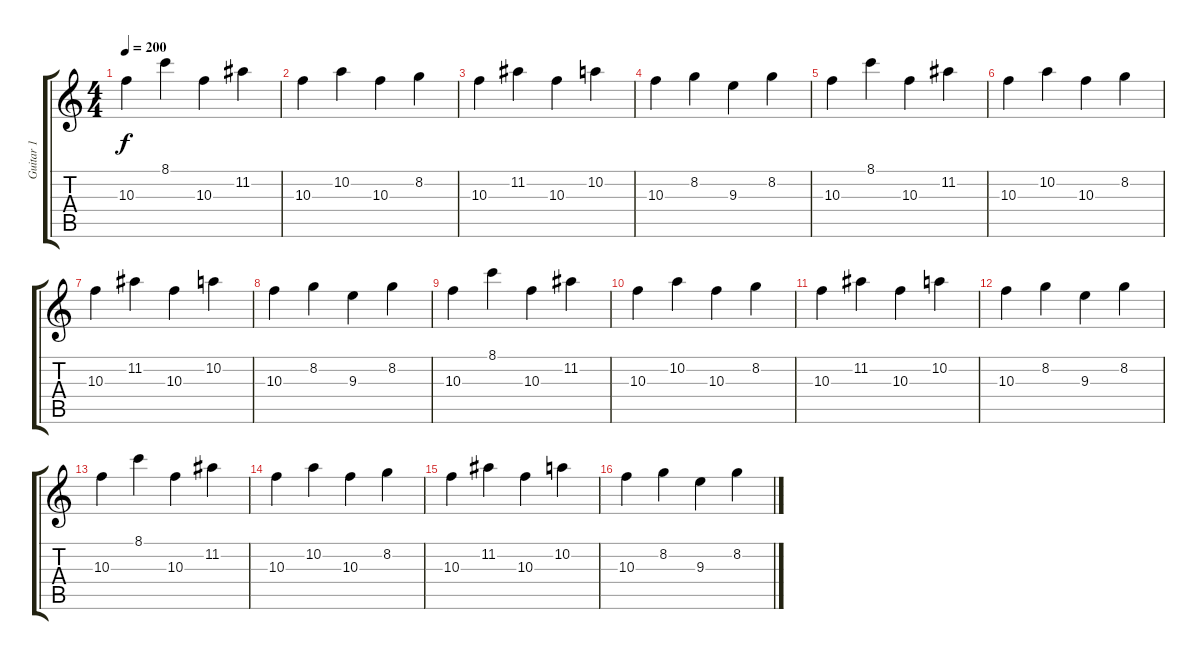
\track ("Guitar 1" "Guitar 1") {instrument acousticguitarsteel}
\staff {score tabs}
\tuning (E4 B3 G3 D3 A2 E2) {hide}
\ts (4 4)
\tempo 200
\clef g2
\ks c
10.3.4{dy f} 8.1.4 10.3.4 11.2.4 |
10.3.4 10.2.4 10.3.4 8.2.4 |
10.3.4 11.2.4 10.3.4 10.2.4 |
10.3.4 8.2.4 9.3.4 8.2.4 |
10.3.4 8.1.4 10.3.4 11.2.4 |
10.3.4 10.2.4 10.3.4 8.2.4 |
10.3.4 11.2.4 10.3.4 10.2.4 |
10.3.4 8.2.4 9.3.4 8.2.4 |
10.3.4 8.1.4 10.3.4 11.2.4 |
10.3.4 10.2.4 10.3.4 8.2.4 |
10.3.4 11.2.4 10.3.4 10.2.4 |
10.3.4 8.2.4 9.3.4 8.2.4 |
10.3.4 8.1.4 10.3.4 11.2.4 |
10.3.4 10.2.4 10.3.4 8.2.4 |
10.3.4 11.2.4 10.3.4 10.2.4 |
10.3.4 8.2.4 9.3.4 8.2.4
